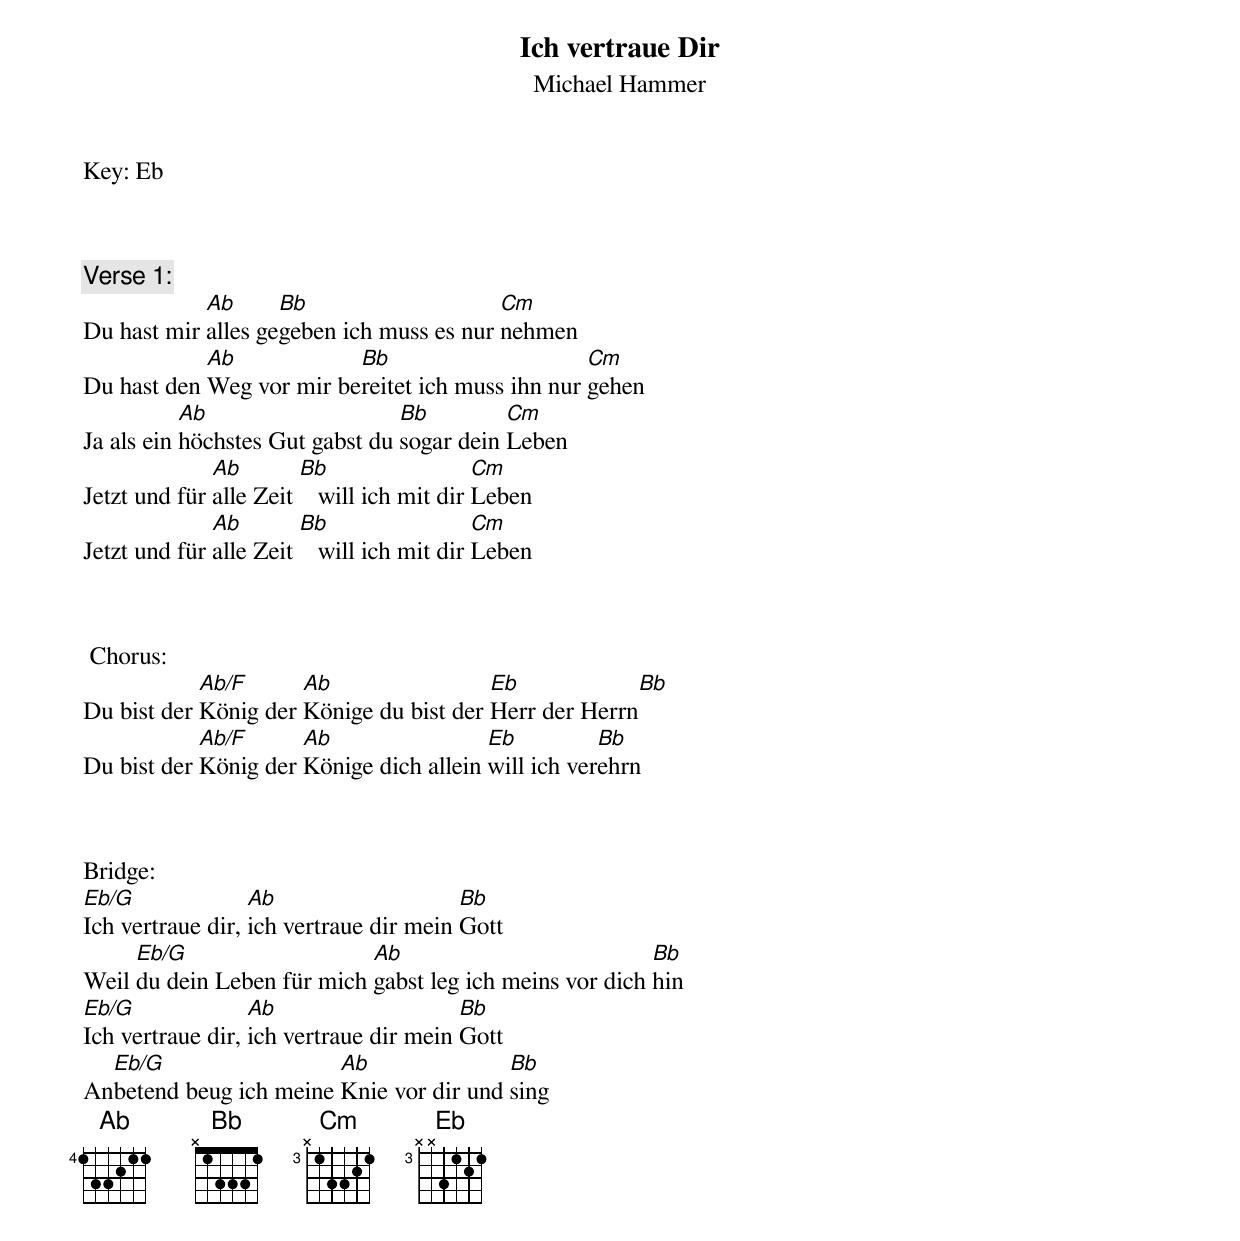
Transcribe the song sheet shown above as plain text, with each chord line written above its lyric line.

Ich vertraue Dir
Michael Hammer
Key: Eb



Verse 1:
            Ab      Bb                    Cm
Du hast mir alles gegeben ich muss es nur nehmen
            Ab            Bb                      Cm
Du hast den Weg vor mir bereitet ich muss ihn nur gehen
           Ab                    Bb         Cm
Ja als ein höchstes Gut gabst du sogar dein Leben
              Ab        Bb                  Cm
Jetzt und für alle Zeit    will ich mit dir Leben
              Ab        Bb                  Cm
Jetzt und für alle Zeit    will ich mit dir Leben



 Chorus:
            Ab/F      Ab                 Eb              Bb
Du bist der König der Könige du bist der Herr der Herrn
            Ab/F      Ab                 Eb          Bb
Du bist der König der Könige dich allein will ich verehrn



Bridge:
Eb/G              Ab                    Bb
Ich vertraue dir, ich vertraue dir mein Gott
     Eb/G                   Ab                           Bb
Weil du dein Leben für mich gabst leg ich meins vor dich hin
Eb/G              Ab                    Bb
Ich vertraue dir, ich vertraue dir mein Gott
  Eb/G                  Ab               Bb
Anbetend beug ich meine Knie vor dir und sing
